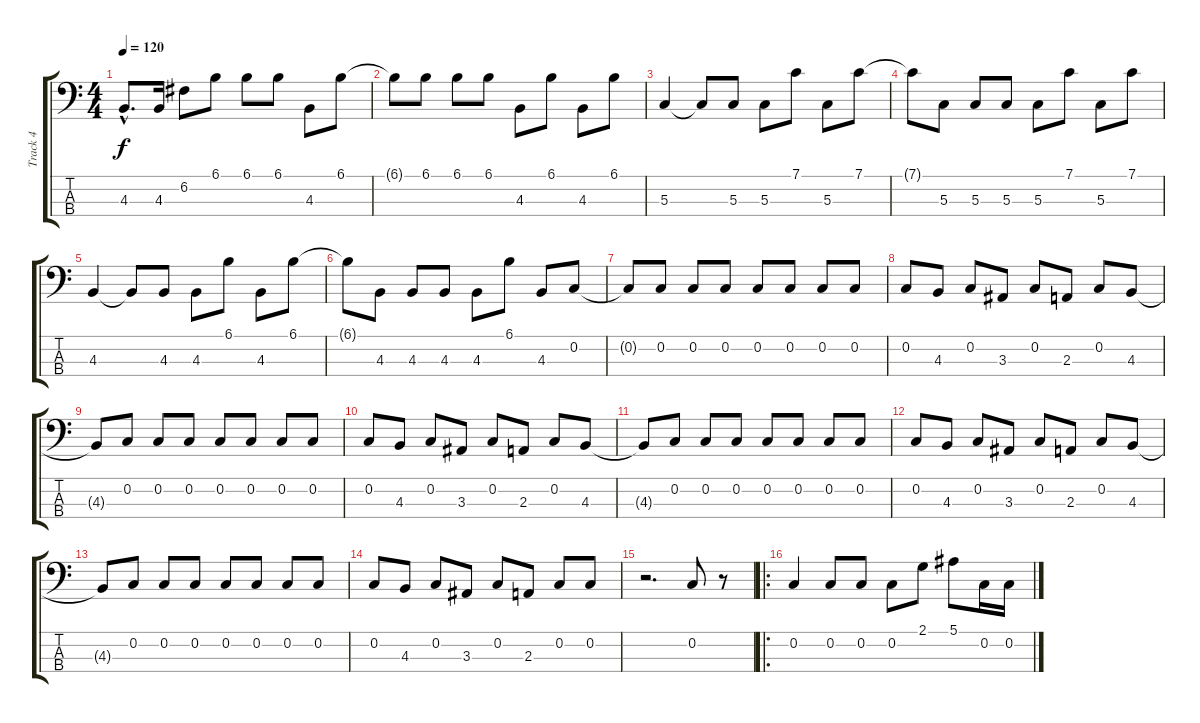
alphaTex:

\track ("Track 4" "Track 4") {instrument electricbassfinger}
\staff {score tabs}
\tuning (F2 C2 G1 C1) {hide}
\ts (4 4)
\tempo 120
\clef f4
\ks c
4.3{hac}.8{d dy f} 4.3.16 6.2.8 6.1.8 6.1.8 6.1.8 4.3.8 6.1.8 |
6.1{t}.8 6.1.8 6.1.8 6.1.8 4.3.8 6.1.8 4.3.8 6.1.8 |
5.3.4 5.3{t}.8 5.3.8 5.3.8 7.1.8 5.3.8 7.1.8 |
7.1{t}.8 5.3.8 5.3.8 5.3.8 5.3.8 7.1.8 5.3.8 7.1.8 |
4.3.4 4.3{t}.8 4.3.8 4.3.8 6.1.8 4.3.8 6.1.8 |
6.1{t}.8 4.3.8 4.3.8 4.3.8 4.3.8 6.1.8 4.3.8 0.2.8 |
0.2{t}.8 0.2.8 0.2.8 0.2.8 0.2.8 0.2.8 0.2.8 0.2.8 |
0.2.8 4.3.8 0.2.8 3.3.8 0.2.8 2.3.8 0.2.8 4.3.8 |
4.3{t}.8 0.2.8 0.2.8 0.2.8 0.2.8 0.2.8 0.2.8 0.2.8 |
0.2.8 4.3.8 0.2.8 3.3.8 0.2.8 2.3.8 0.2.8 4.3.8 |
4.3{t}.8 0.2.8 0.2.8 0.2.8 0.2.8 0.2.8 0.2.8 0.2.8 |
0.2.8 4.3.8 0.2.8 3.3.8 0.2.8 2.3.8 0.2.8 4.3.8 |
4.3{t}.8 0.2.8 0.2.8 0.2.8 0.2.8 0.2.8 0.2.8 0.2.8 |
0.2.8 4.3.8 0.2.8 3.3.8 0.2.8 2.3.8 0.2.8 0.2.8 |
r.2{d} 0.2.8 r.8 |
\ro
0.2.4 0.2.8 0.2.8 0.2.8 2.1.8 5.1.8 0.2.16 0.2.16
